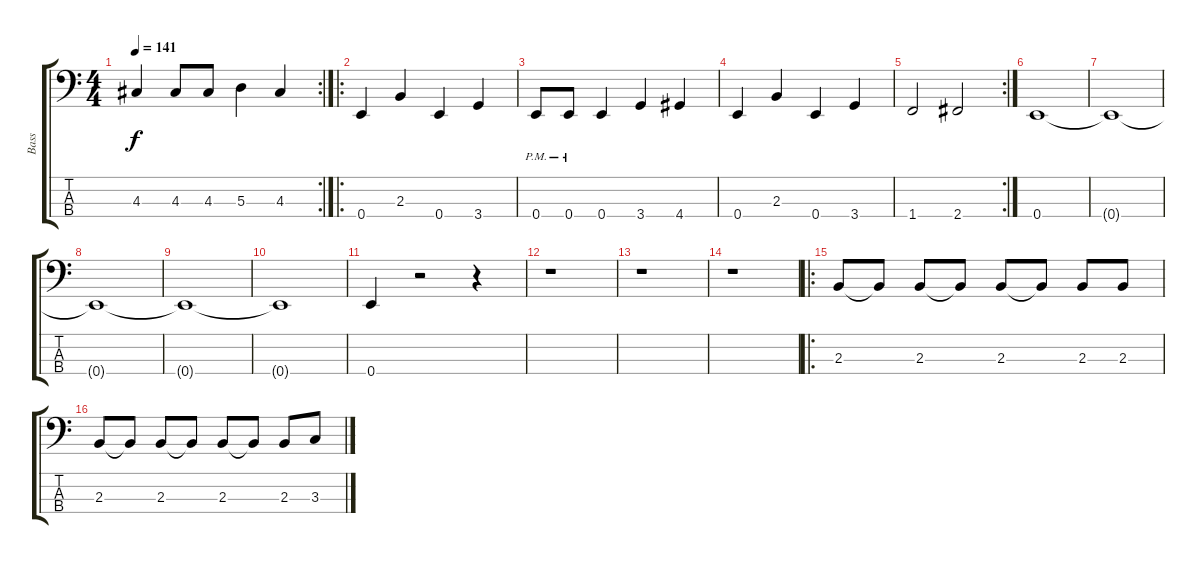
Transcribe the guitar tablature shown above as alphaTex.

\track ("Bass" "Bass") {instrument electricbassfinger}
\staff {score tabs}
\tuning (G2 D2 A1 E1) {hide}
\rc 2
\ts (4 4)
\tempo 141
\clef f4
\ks c
4.3.4{dy f} 4.3.8 4.3.8 5.3.4 4.3.4 |
\ro
0.4.4 2.3.4 0.4.4 3.4.4 |
0.4{pm}.8 0.4{pm}.8 0.4.4 3.4.4 4.4.4 |
0.4.4 2.3.4 0.4.4 3.4.4 |
\rc 2
1.4.2 2.4.2 |
0.4.1 |
0.4{t}.1 |
0.4{t}.1 |
0.4{t}.1 |
0.4{t}.1 |
0.4.4 r.2 r.4 |
r.1 |
r.1 |
r.1 |
\ro
2.3.8 2.3{t}.8 2.3.8 2.3{t}.8 2.3.8 2.3{t}.8 2.3.8 2.3.8 |
2.3.8 2.3{t}.8 2.3.8 2.3{t}.8 2.3.8 2.3{t}.8 2.3.8 3.3.8
